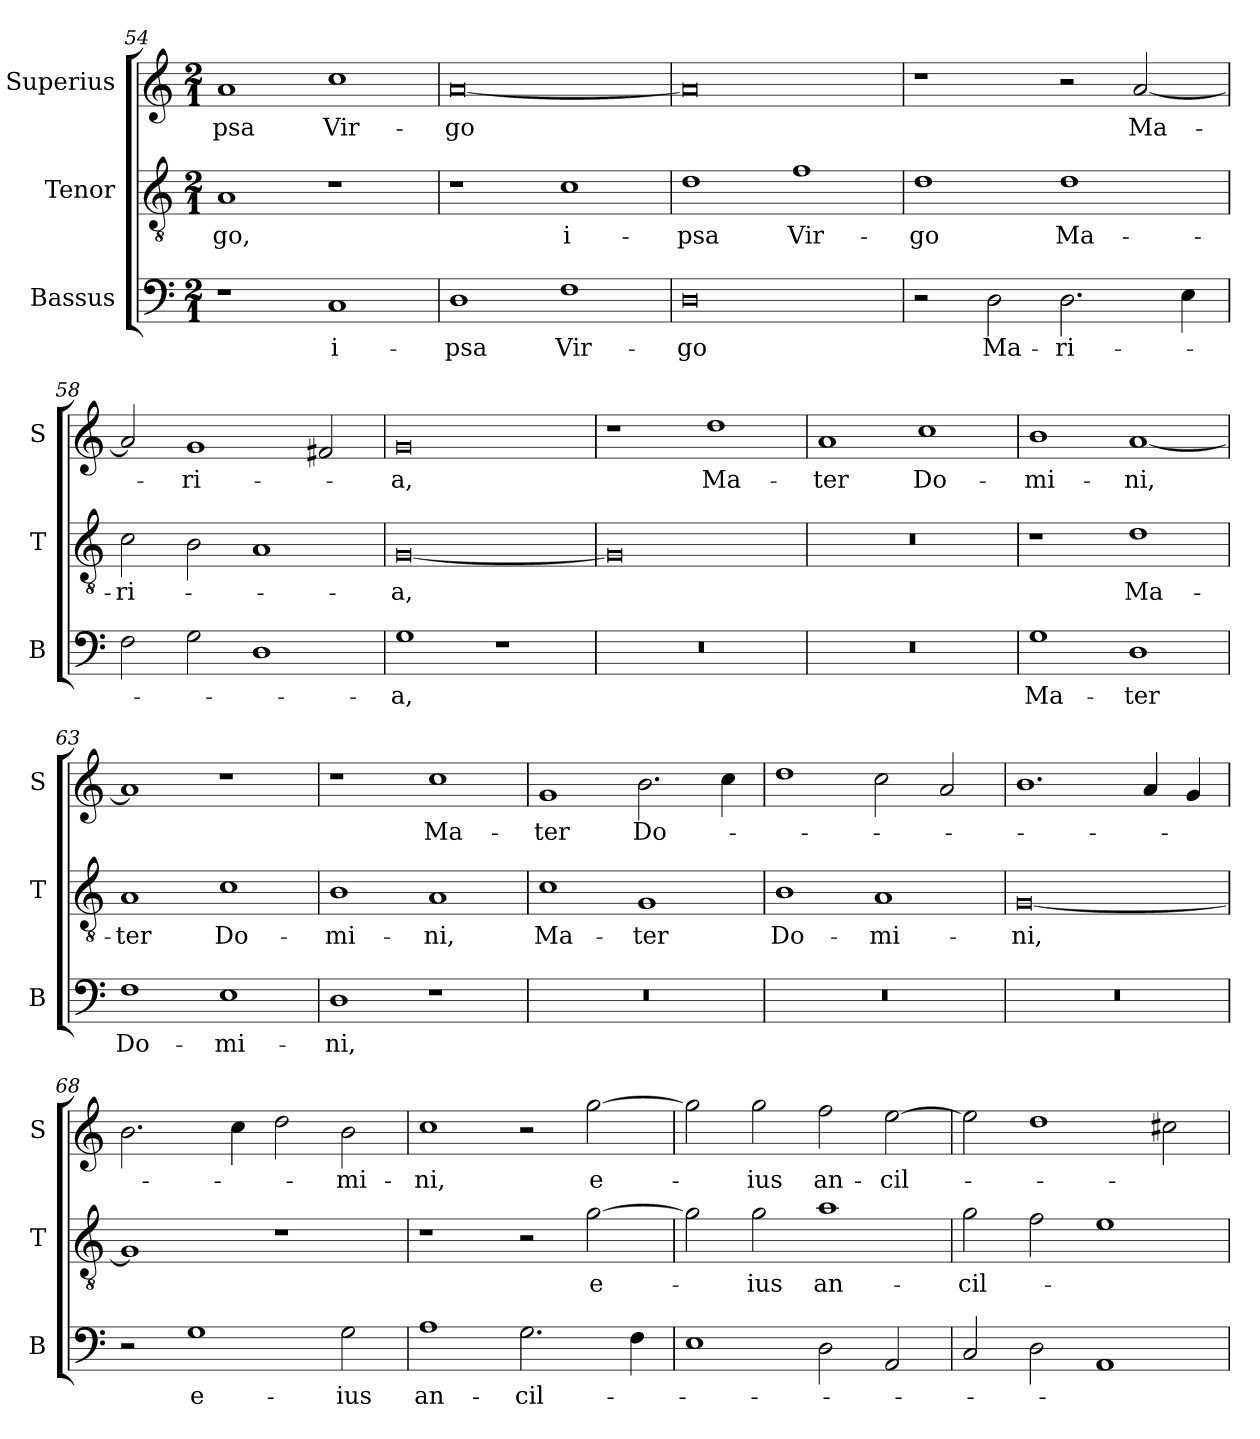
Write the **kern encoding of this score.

**kern	**text	**kern	**text	**kern	**text
*part3	*part3	*part2	*part2	*part1	*part1
*staff3	*staff3	*staff2	*staff2	*staff1	*staff1
*I"Bassus	*	*I"Tenor	*	*I"Superius	*
*I'B	*	*I'T	*	*I'S	*
*clefF4	*	*clefGv2	*	*clefG2	*
*k[]	*	*k[]	*	*k[]	*
*M2/1	*	*M2/1	*	*M2/1	*
=54	=54	=54	=54	=54	=54
1r	.	1A	-go,	1a	-psa
1C	i-	1r	.	1cc	Vir-
=55	=55	=55	=55	=55	=55
1D	-psa	1r	.	[0a	-go
1F	Vir-	1c	i-	.	.
=56	=56	=56	=56	=56	=56
0D	-go	1d	-psa	0a]	.
.	.	1f	Vir-	.	.
=57	=57	=57	=57	=57	=57
2r	.	1d	-go	1r	.
2D	Ma-	.	.	.	.
2.D	-ri-	1d	Ma-	2r	.
.	.	.	.	[2a	Ma-
4E	.	.	.	.	.
=58	=58	=58	=58	=58	=58
2F	.	2c	-ri-	2a]	.
2G	.	2B	.	1g	-ri-
1D	.	1A	.	.	.
.	.	.	.	2f#X	.
=59	=59	=59	=59	=59	=59
1G	-a,	[0G	-a,	0g	-a,
1r	.	.	.	.	.
=60	=60	=60	=60	=60	=60
0r	.	0G]	.	1r	.
.	.	.	.	1dd	Ma-
=61	=61	=61	=61	=61	=61
0r	.	0r	.	1a	-ter
.	.	.	.	1cc	Do-
=62	=62	=62	=62	=62	=62
1G	Ma-	1r	.	1b	-mi-
1D	-ter	1d	Ma-	[1a	-ni,
=63	=63	=63	=63	=63	=63
1F	Do-	1A	-ter	1a]	.
1E	-mi-	1c	Do-	1r	.
=64	=64	=64	=64	=64	=64
1D	-ni,	1B	-mi-	1r	.
1r	.	1A	-ni,	1cc	Ma-
=65	=65	=65	=65	=65	=65
0r	.	1c	Ma-	1g	-ter
.	.	1G	-ter	2.b	Do-
.	.	.	.	4cc	.
=66	=66	=66	=66	=66	=66
0r	.	1B	Do-	1dd	.
.	.	1A	-mi-	2cc	.
.	.	.	.	2a	.
=67	=67	=67	=67	=67	=67
0r	.	[0G	-ni,	1.b	.
.	.	.	.	4a	.
.	.	.	.	4g	.
=68	=68	=68	=68	=68	=68
2r	.	1G]	.	2.b	.
1G	e-	.	.	.	.
.	.	.	.	4cc	.
.	.	1r	.	2dd	.
2G	-ius	.	.	2b	-mi-
=69	=69	=69	=69	=69	=69
1A	an-	1r	.	1cc	-ni,
2.G	-cil-	2r	.	2r	.
.	.	[2g	e-	[2gg	e-
4F	.	.	.	.	.
=70	=70	=70	=70	=70	=70
1E	.	2g]	.	2gg]	.
.	.	2g	-ius	2gg	-ius
2D	.	1a	an-	2ff	an-
2AA	.	.	.	[2ee	-cil-
=71	=71	=71	=71	=71	=71
2C	.	2g	-cil-	2ee]	.
2D	.	2f	.	1dd	.
1AA	.	1e	.	.	.
.	.	.	.	2cc#X	.
=	=	=	=	=	=
*-	*-	*-	*-	*-	*-
